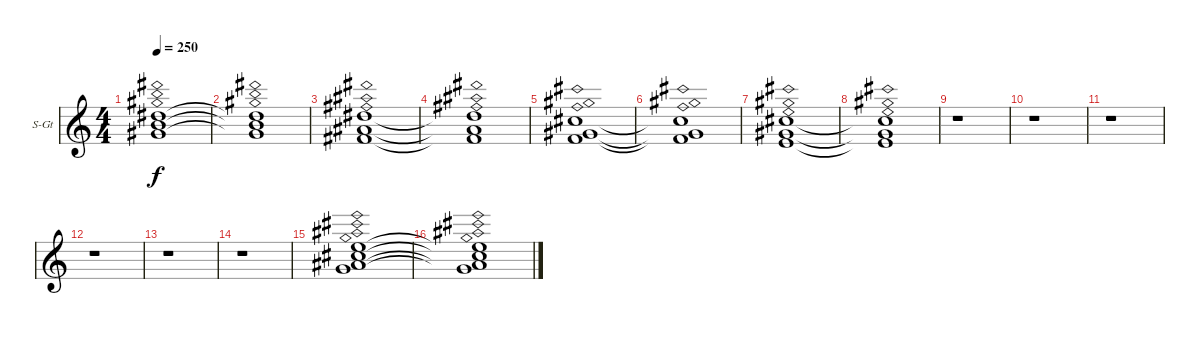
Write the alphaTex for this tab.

\bracketExtendMode groupsimilarinstruments
\firstSystemTrackNameOrientation horizontal
\otherSystemsTrackNameOrientation horizontal
\track ("Billentyûs (Mats Olausson)" "S-Gt") {instrument lead1square}
\staff {score}
\tuning (E4 B3 G3 D3 A2 E2)
\displaytranspose 12
\ts (4 4)
\tempo 250
\clef g2
\ks c
(4.2{ph 12} 4.3{ph 12} 6.4{ph 12}).1{dy f} |
(4.2{ph 12 t} 4.3{ph 12 t} 6.4{ph 12 t}).1 |
(4.2{ph 12} 3.3{ph 12} 4.4{ph 12}).1 |
(4.2{ph 12 t} 3.3{ph 12 t} 4.4{ph 12 t}).1 |
(2.2{ph 12} 1.3{ph 12} 3.4{ph 12}).1 |
(2.2{ph 12 t} 1.3{ph 12 t} 3.4{ph 12 t}).1 |
(2.2{ph 12} 1.3{ph 12} 2.4{ph 12}).1 |
(2.2{ph 12 t} 1.3{ph 12 t} 2.4{ph 12 t}).1 |
r.1 |
r.1 |
r.1 |
r.1 |
r.1 |
r.1 |
(0.1{ph 12} 2.2{ph 12} 3.3{ph 12} 5.4{ph 12}).1 |
(0.1{ph 12 t} 2.2{ph 12 t} 3.3{ph 12 t} 5.4{ph 12 t}).1
